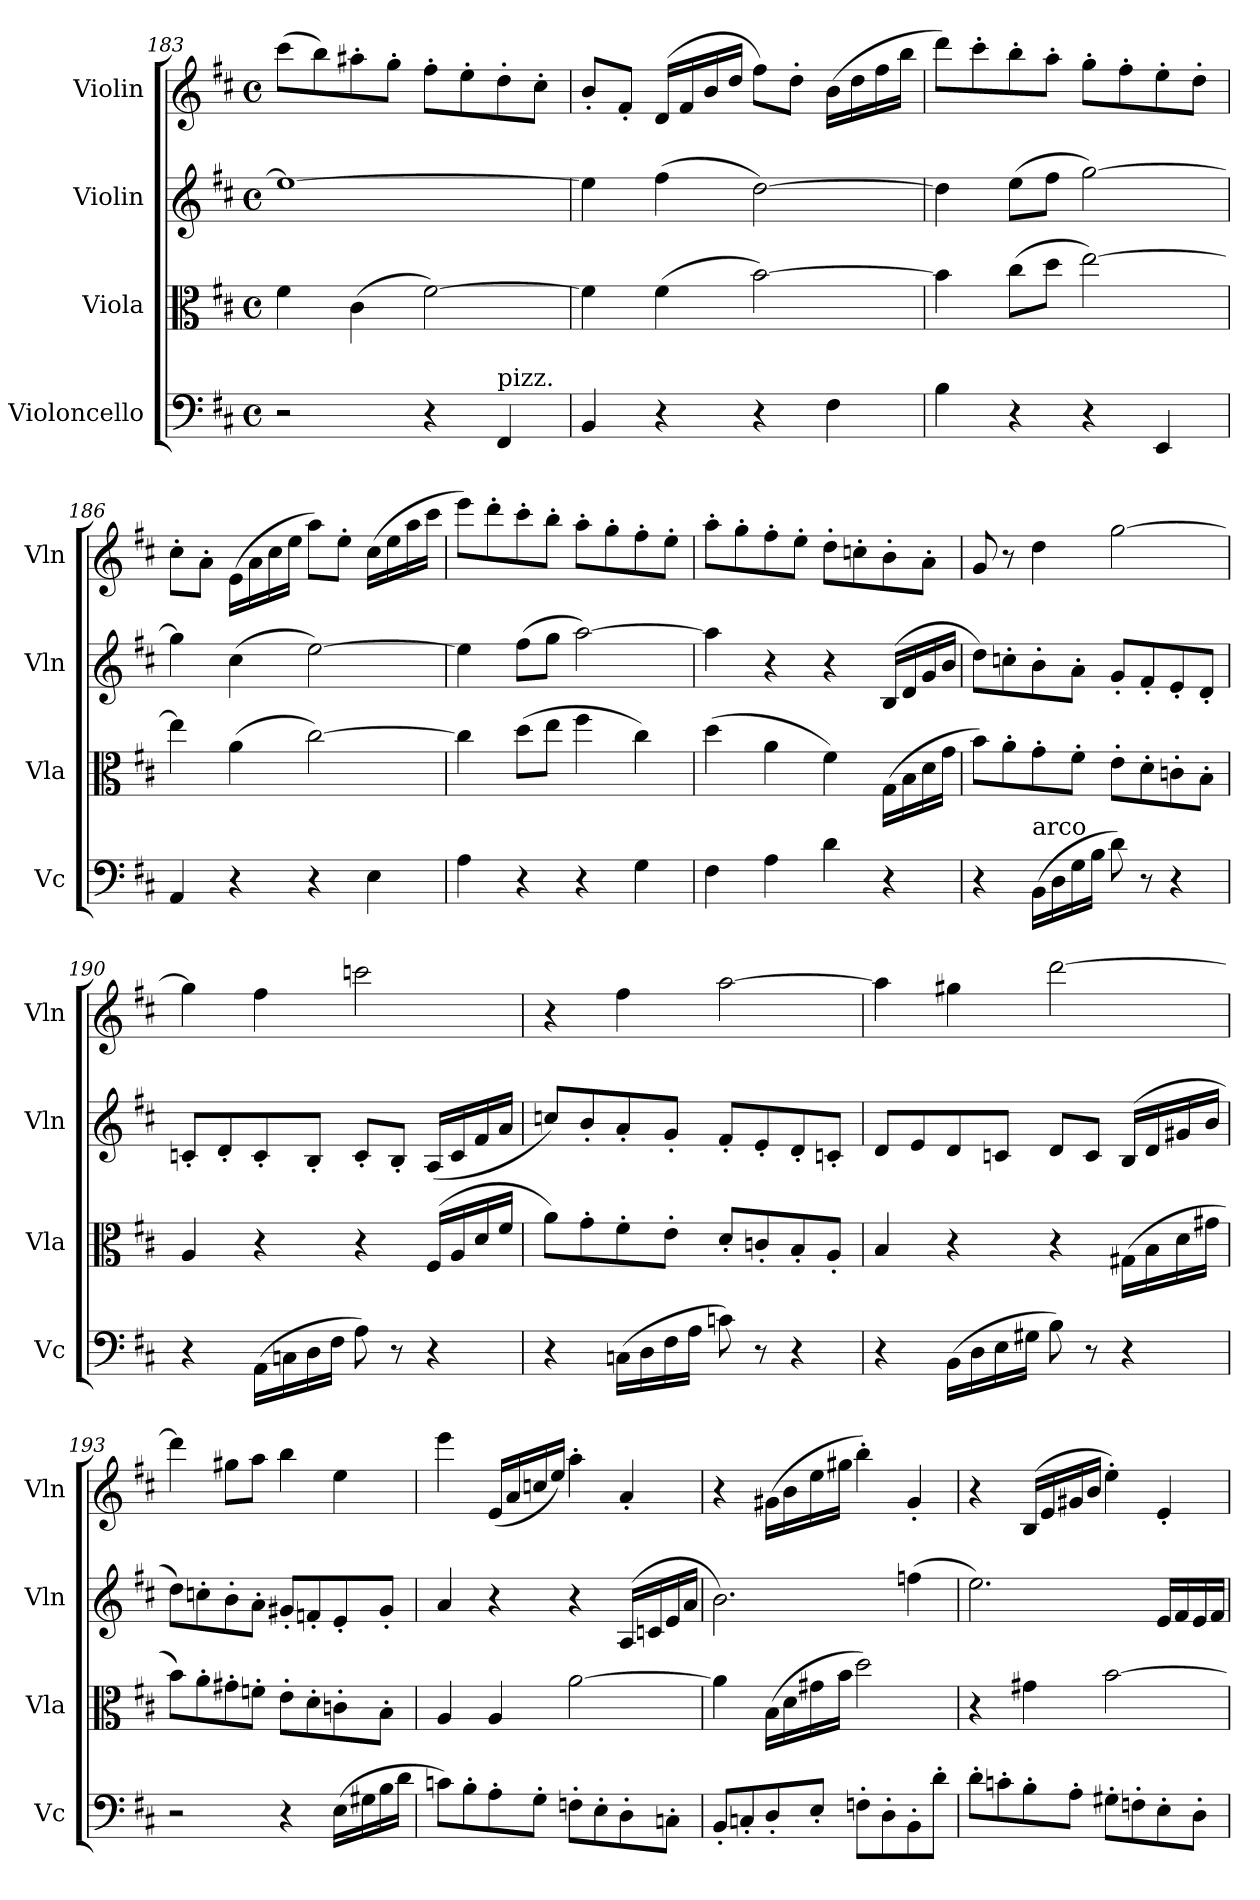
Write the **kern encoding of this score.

**kern	**kern	**kern	**kern
*part4	*part3	*part2	*part1
*staff4	*staff3	*staff2	*staff1
*I"Violoncello	*I"Viola	*I"Violin	*I"Violin
*I'Vc	*I'Vla	*I'Vln	*I'Vln
*clefF4	*clefC3	*clefG2	*clefG2
*k[f#c#]	*k[f#c#]	*k[f#c#]	*k[f#c#]
*M4/4	*M4/4	*M4/4	*M4/4
*met(c)	*met(c)	*met(c)	*met(c)
=183	=183	=183	=183
2r	4f#\	1ee_	(>8ccc#\L
.	.	.	8bb\)
.	(>4c#\	.	8aa#X'\
.	.	.	8gg'\J
4r	[2f#\)	.	8ff#'\L
.	.	.	8ee'\
!LO:TX:a:t=pizz.	!	!	!
4FF#/	.	.	8dd'\
.	.	.	8cc#'\J
=184	=184	=184	=184
4BB/	4f#\]	4ee\]	8b'/L
.	.	.	8f#'/J
4r	(>4f#\	(>4ff#\	(>16d/LL
.	.	.	16f#/
.	.	.	16b/
.	.	.	16dd/JJ
4r	[2b\)	[2dd\)	8ff#\L)
.	.	.	8dd'\J
4F#\	.	.	(>16b\LL
.	.	.	16dd\
.	.	.	16ff#\
.	.	.	16bb\JJ
=185	=185	=185	=185
4B\	4b\]	4dd\]	8ddd\L)
.	.	.	8ccc#'\
4r	(>8cc#\L	(>8ee\L	8bb'\
.	8dd\J	8ff#\J	8aa'\J
4r	[2ee\)	[2gg\)	8gg'\L
.	.	.	8ff#'\
4EE/	.	.	8ee'\
.	.	.	8dd'\J
=186	=186	=186	=186
4AA/	4ee\]	4gg\]	8cc#'\L
.	.	.	8a'\J
4r	(>4a\	(>4cc#\	(>16e\LL
.	.	.	16a\
.	.	.	16cc#\
.	.	.	16ee\JJ
4r	[2cc#\)	[2ee\)	8aa\L)
.	.	.	8ee'\J
4E\	.	.	(>16cc#\LL
.	.	.	16ee\
.	.	.	16aa\
.	.	.	16ccc#\JJ
=187	=187	=187	=187
4A\	4cc#\]	4ee\]	8eee\L)
.	.	.	8ddd'\
4r	(>8dd\L	(>8ff#\L	8ccc#'\
.	8ee\J	8gg\J	8bb'\J
4r	4ff#\	[2aa\)	8aa'\L
.	.	.	8gg'\
4G\	4cc#\)	.	8ff#'\
.	.	.	8ee'\J
!!LO:LB:g=z
=188	=188	=188	=188
4F#\	(>4dd\	4aa\]	8aa'\L
.	.	.	8gg'\
4A\	4a\	4r	8ff#'\
.	.	.	8ee'\J
4d\	4f#\)	4r	8dd'\L
.	.	.	8ccn'\
4r	(>16G\LL	(>16B/LL	8b'\
.	16B\	16d/	.
.	16d\	16g/	8a'\J
.	16g\JJ	16b/JJ	.
=189	=189	=189	=189
4r	8b\L)	8dd\L)	8g/
.	8a'\	8ccn'\	8r
!LO:TX:a:t=arco	!	!	!
(>16BB\LL	8g'\	8b'\	4dd\
16D\	.	.	.
16G\	8f#'\J	8a'\J	.
16B\JJ	.	.	.
8d\)	8e'\L	8g'/L	[2gg\
8r	8d'\	8f#'/	.
4r	8cn'\	8e'/	.
.	8B'\J	8d'/J	.
=190	=190	=190	=190
4r	4A/	8cn'/L	4gg\]
.	.	8d'/	.
(>16AA\LL	4r	8c'/	4ff#\
16Cn\	.	.	.
16D\	.	8B'/J	.
16F#\JJ	.	.	.
8A\)	4r	8c'/L	2cccn\
8r	.	8B'/J	.
4r	(16F#/LL	(16A/LL	.
.	16A/	16c/	.
.	16d/	16f#/	.
.	16f#/JJ	16a/JJ	.
=191	=191	=191	=191
4r	8a\L)	8ccn/L)	4r
.	8g'\	8b'/	.
(>16Cn\LL	8f#'\	8a'/	4ff#\
16D\	.	.	.
16F#\	8e'\J	8g'/J	.
16A\JJ	.	.	.
8cn\)	8d'/L	8f#'/L	[2aa\
8r	8cn'/	8e'/	.
4r	8B'/	8d'/	.
.	8A'/J	8cn'/J	.
=192	=192	=192	=192
4r	4B/	8d/L	4aa\]
.	.	8e/	.
(>16BB\LL	4r	8d/	4gg#X\
16D\	.	.	.
16E\	.	8cn/J	.
16G#X\JJ	.	.	.
8B\)	4r	8d/L	[2ddd\
8r	.	8c/J	.
4r	(>16G#X\LL	(16B/LL	.
.	16B\	16d/	.
.	16d\	16g#X/	.
.	16g#X\JJ	16b/JJ	.
!!LO:LB:g=z
=193	=193	=193	=193
2r	8b\L)	8dd\L)	4ddd\]
.	8a'\	8ccn'\	.
.	8g#X'\	8b'\	8gg#X\L
.	8fn'\J	8a'\J	8aa\J
4r	8e'\L	8g#X'/L	4bb\
.	8d'\	8fn'/	.
(>16E\LL	8cn'\	8e'/	4ee\
16G#X\	.	.	.
16B\	8B'\J	8g#'/J	.
16d\JJ	.	.	.
=194	=194	=194	=194
8cn\L)	4A/	4a/	4eee\
8B'\	.	.	.
8A'\	4A/	4r	(16e/LL
.	.	.	16a/
8G'\J	.	.	16ccn/
.	.	.	16ee/JJ)
8Fn'\L	[2a\	4r	4aa'\
8E'\	.	.	.
8D'\	.	(16A/LL	4a'/
.	.	16cn/	.
8Cn'\J	.	16e/	.
.	.	16a/JJ	.
=195	=195	=195	=195
8BB'/L	4a\]	2.b\)	4r
8Cn'/	.	.	.
8D'/	(>16B\LL	.	(>16g#X\LL
.	16d\	.	16b\
8E'/J	16g#X\	.	16ee\
.	16b\JJ	.	16gg#X\JJ
8Fn'\L	2dd\)	.	4bb'\)
8D'\	.	.	.
8BB'\	.	(>4ffn\	4g#'/
8d'\J	.	.	.
=196	=196	=196	=196
8d'\L	4r	2.ee\)	4r
8cn'\	.	.	.
8B'\	4g#X\	.	(>16B/LL
.	.	.	16e/
8A'\J	.	.	16g#X/
.	.	.	16b/JJ
8G#X'\L	[2b\	.	4ee'\)
8Fn'\	.	.	.
8E'\	.	16e/LL	4e'/
.	.	16f#/	.
8D'\J	.	16e/	.
.	.	16f#/JJ	.
=	=	=	=
*-	*-	*-	*-
